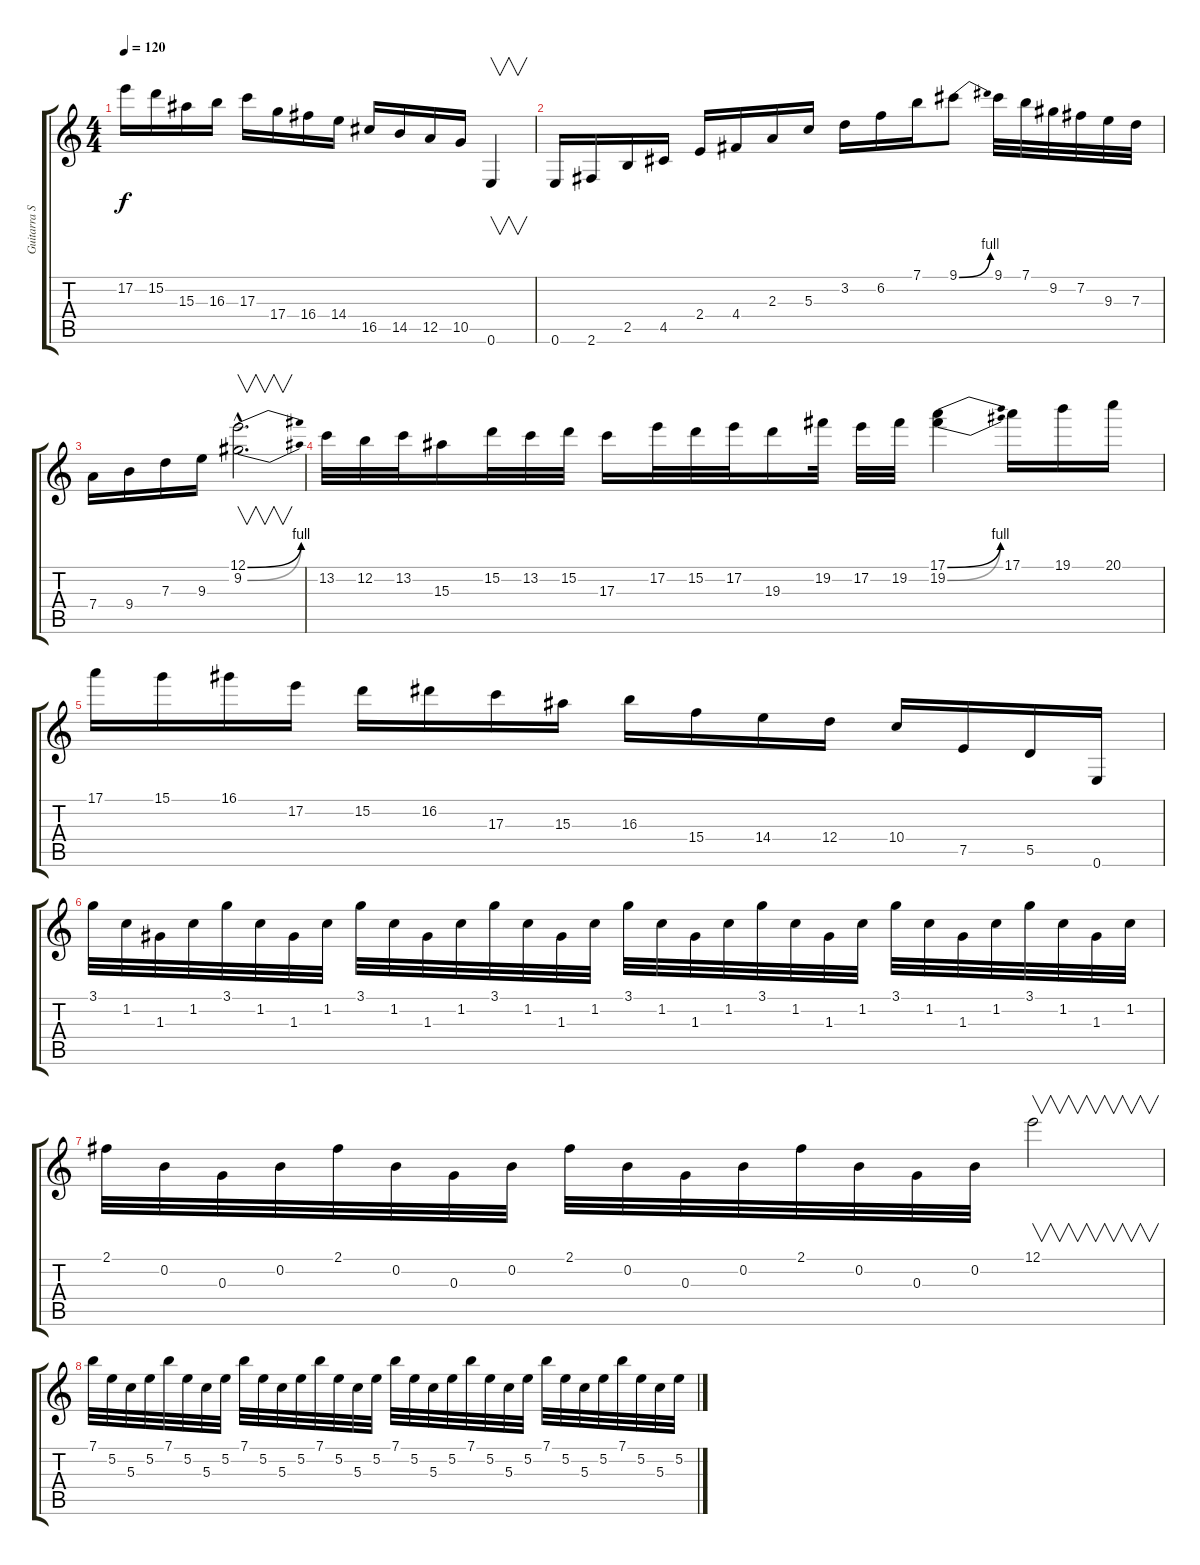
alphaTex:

\track ("Guitarra Solo" "Guitarra S") {instrument overdrivenguitar}
\staff {score tabs}
\tuning (E4 B3 G3 D3 A2 E2) {hide}
\ts (4 4)
\tempo 120
\clef g2
\ks c
17.2.16{dy f} 15.2.16 15.3.16 16.3.16 17.3.16 17.4.16 16.4.16 14.4.16 16.5.16 14.5.16 12.5.16 10.5.16 0.6.4{v} |
0.6.16 2.6.16 2.5.16 4.5.16 2.4.16 4.4.16 2.3.16 5.3.16 3.2.16 6.2.16 7.1.16 9.1{be (bend 0 0 60 4)}.8 9.1.32 7.1.32 9.2.32 7.2.32 9.3.32 7.3.32 |
7.4.16 9.4.16 7.3.16 9.3.16 (12.1{be (bend 0 0 60 4) hac} 9.2{be (bend 0 0 60 4) hac}).2{v d} |
13.2.32 12.2.32 13.2.32 15.3.16 15.2.32 13.2.32 15.2.32 17.3.16 17.2.32 15.2.32 17.2.32 19.3.16 19.2.32 17.2.32 19.2.32 (17.1{be (bend 0 0 60 4)} 19.2{be (bend 0 0 60 4)}).4 17.1.16 19.1.16 20.1.16 |
17.1.16 15.1.16 16.1.16 17.2.16 15.2.16 16.2.16 17.3.16 15.3.16 16.3.16 15.4.16 14.4.16 12.4.16 10.4.16 7.5.16 5.5.16 0.6.16 |
3.1.32 1.2.32 1.3.32 1.2.32 3.1.32 1.2.32 1.3.32 1.2.32 3.1.32 1.2.32 1.3.32 1.2.32 3.1.32 1.2.32 1.3.32 1.2.32 3.1.32 1.2.32 1.3.32 1.2.32 3.1.32 1.2.32 1.3.32 1.2.32 3.1.32 1.2.32 1.3.32 1.2.32 3.1.32 1.2.32 1.3.32 1.2.32 |
2.1.32 0.2.32 0.3.32 0.2.32 2.1.32 0.2.32 0.3.32 0.2.32 2.1.32 0.2.32 0.3.32 0.2.32 2.1.32 0.2.32 0.3.32 0.2.32 12.1.2{v} |
7.1.32 5.2.32 5.3.32 5.2.32 7.1.32 5.2.32 5.3.32 5.2.32 7.1.32 5.2.32 5.3.32 5.2.32 7.1.32 5.2.32 5.3.32 5.2.32 7.1.32 5.2.32 5.3.32 5.2.32 7.1.32 5.2.32 5.3.32 5.2.32 7.1.32 5.2.32 5.3.32 5.2.32 7.1.32 5.2.32 5.3.32 5.2.32
